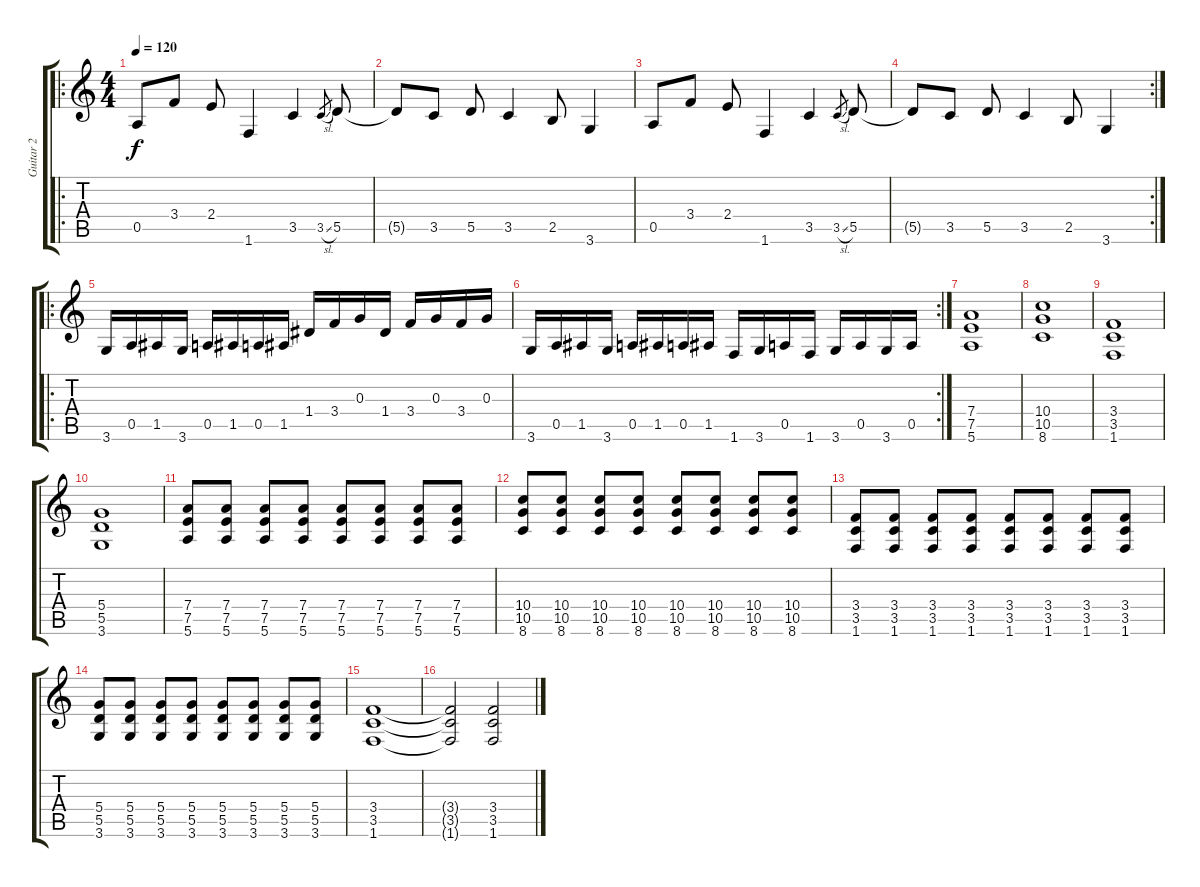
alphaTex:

\track ("Guitar 2" "Guitar 2") {instrument distortionguitar}
\staff {score tabs}
\tuning (E4 B3 G3 D3 A2 E2) {hide}
\ro
\ts (4 4)
\tempo 120
\clef g2
\ks c
0.5.8{dy f} 3.4.8 2.4.8 1.6.4 3.5.4 3.5{sl}.8{gr} 5.5.8 |
5.5{t}.8 3.5.8 5.5.8 3.5.4 2.5.8 3.6.4 |
0.5.8 3.4.8 2.4.8 1.6.4 3.5.4 3.5{sl}.8{gr} 5.5.8 |
\rc 2
5.5{t}.8 3.5.8 5.5.8 3.5.4 2.5.8 3.6.4 |
\ro
3.6.16 0.5.16 1.5.16 3.6.16 0.5.16 1.5.16 0.5.16 1.5.16 1.4.16 3.4.16 0.3.16 1.4.16 3.4.16 0.3.16 3.4.16 0.3.16 |
\rc 2
3.6.16 0.5.16 1.5.16 3.6.16 0.5.16 1.5.16 0.5.16 1.5.16 1.6.16 3.6.16 0.5.16 1.6.16 3.6.16 0.5.16 3.6.16 0.5.16 |
(7.4 7.5 5.6).1 |
(10.4 10.5 8.6).1 |
(3.4 3.5 1.6).1 |
(5.4 5.5 3.6).1 |
(7.4 7.5 5.6).8 (7.4 7.5 5.6).8 (7.4 7.5 5.6).8 (7.4 7.5 5.6).8 (7.4 7.5 5.6).8 (7.4 7.5 5.6).8 (7.4 7.5 5.6).8 (7.4 7.5 5.6).8 |
(10.4 10.5 8.6).8 (10.4 10.5 8.6).8 (10.4 10.5 8.6).8 (10.4 10.5 8.6).8 (10.4 10.5 8.6).8 (10.4 10.5 8.6).8 (10.4 10.5 8.6).8 (10.4 10.5 8.6).8 |
(3.4 3.5 1.6).8 (3.4 3.5 1.6).8 (3.4 3.5 1.6).8 (3.4 3.5 1.6).8 (3.4 3.5 1.6).8 (3.4 3.5 1.6).8 (3.4 3.5 1.6).8 (3.4 3.5 1.6).8 |
(5.4 5.5 3.6).8 (5.4 5.5 3.6).8 (5.4 5.5 3.6).8 (5.4 5.5 3.6).8 (5.4 5.5 3.6).8 (5.4 5.5 3.6).8 (5.4 5.5 3.6).8 (5.4 5.5 3.6).8 |
(3.4 3.5 1.6).1 |
(3.4{t} 3.5{t} 1.6{t}).2 (3.4 3.5 1.6).2
